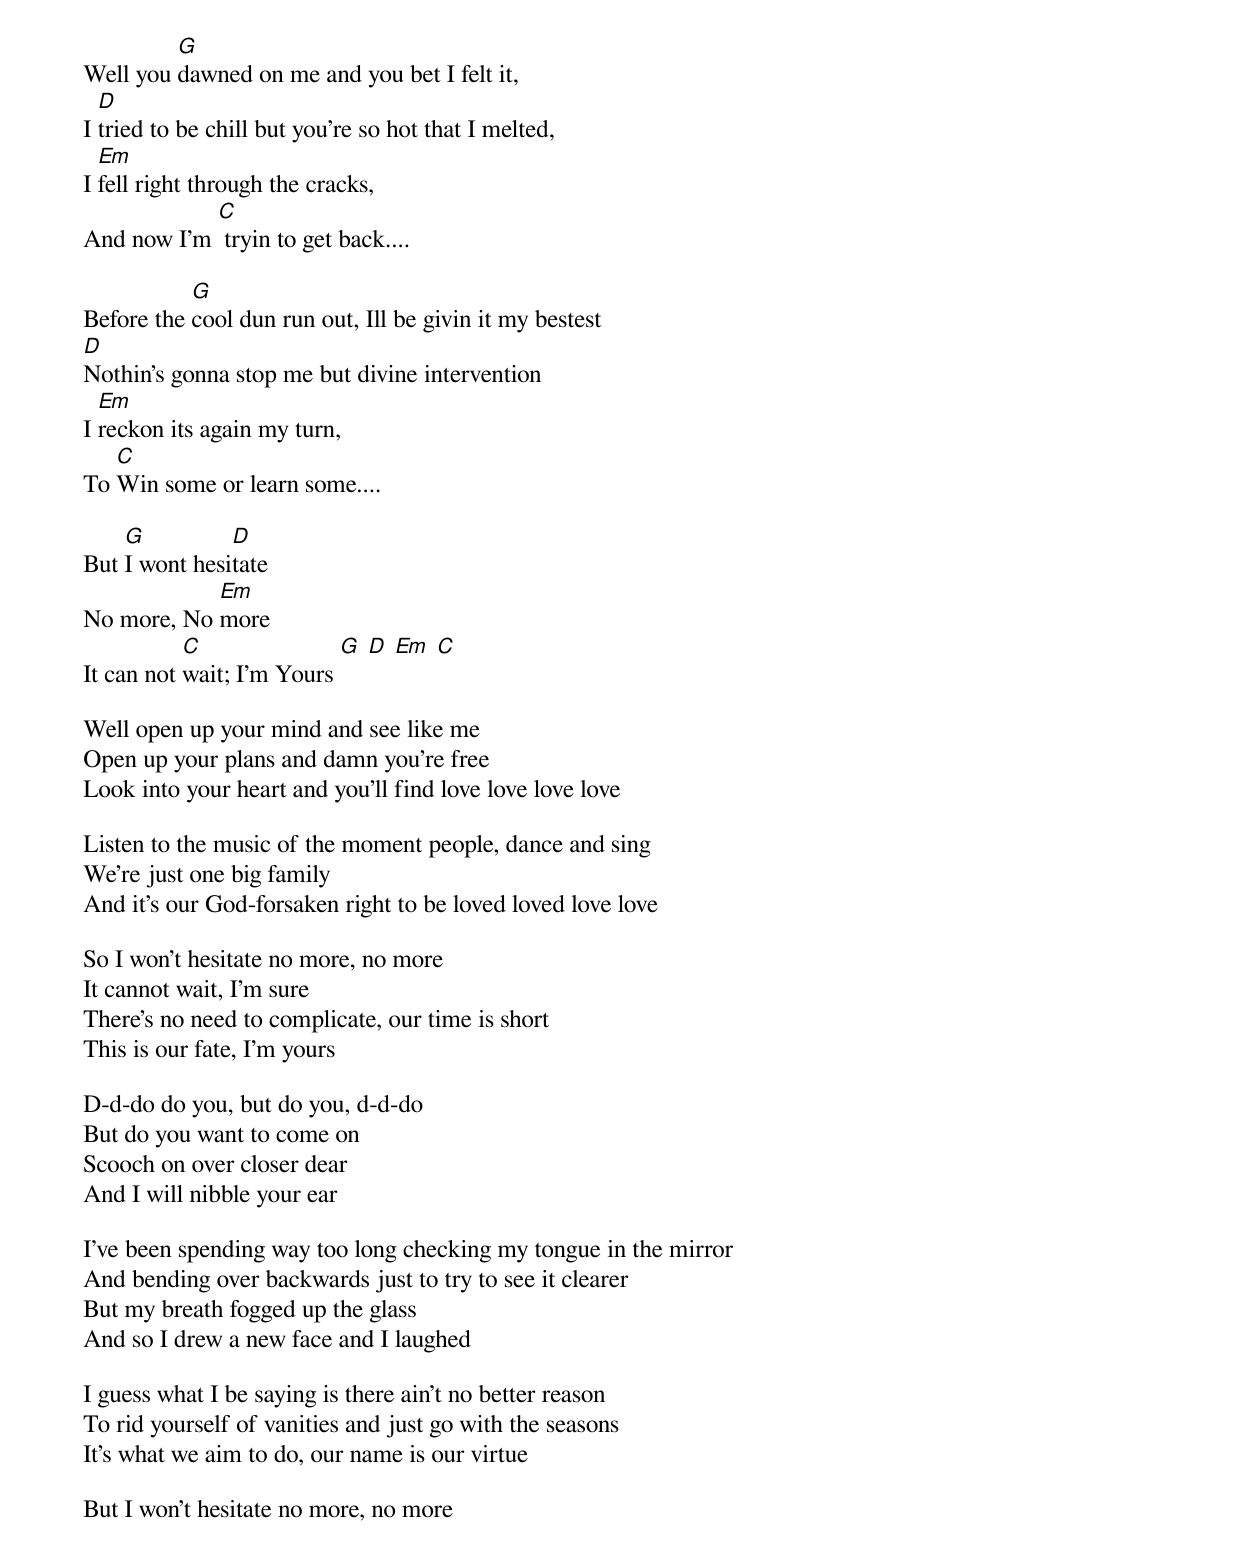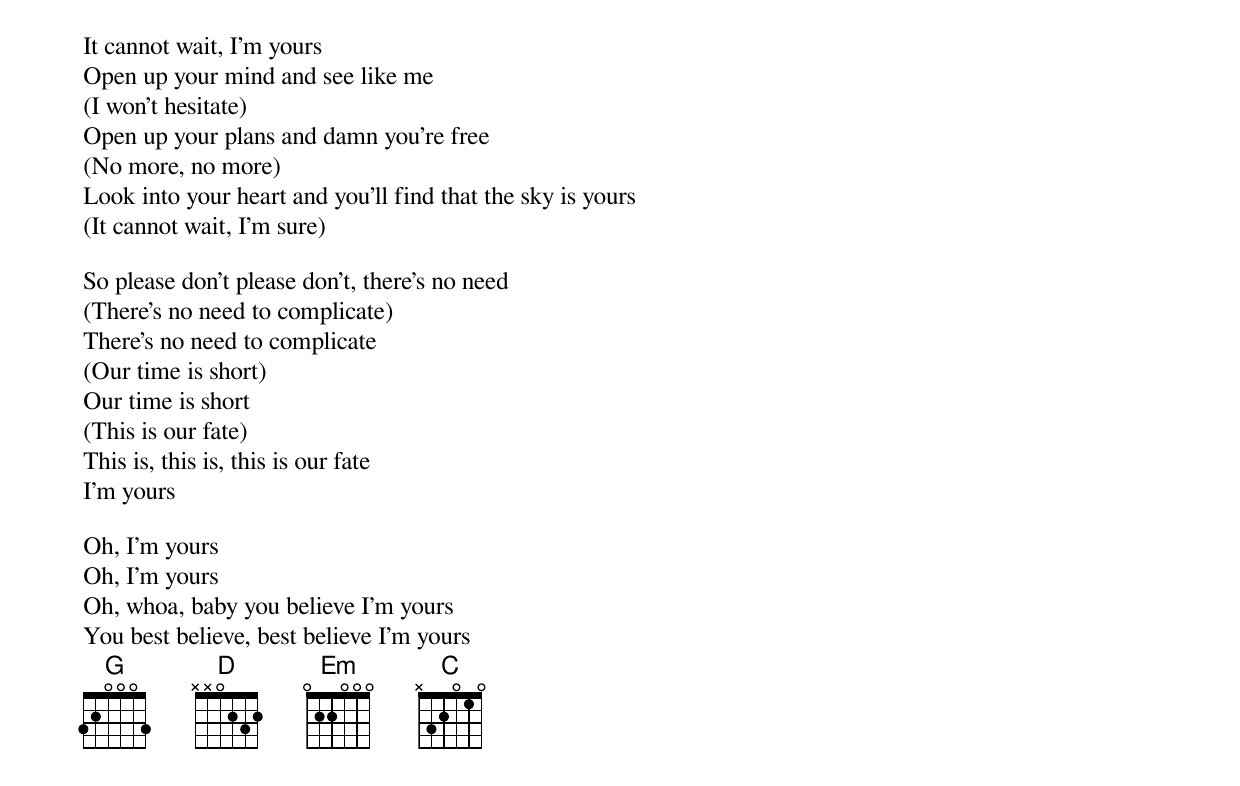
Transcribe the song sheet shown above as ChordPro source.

Well you [G]dawned on me and you bet I felt it,
I [D]tried to be chill but you're so hot that I melted,
I [Em]fell right through the cracks,
And now I'm [C] tryin to get back....

Before the [G]cool dun run out, Ill be givin it my bestest
[D]Nothin's gonna stop me but divine intervention
I [Em]reckon its again my turn,
To [C]Win some or learn some....

But [G]I wont hesi[D]tate
No more, No [Em]more
It can not [C]wait; I'm Yours [G] [D] [Em] [C]

Well open up your mind and see like me
Open up your plans and damn you're free
Look into your heart and you'll find love love love love

Listen to the music of the moment people, dance and sing
We're just one big family
And it's our God-forsaken right to be loved loved love love

So I won't hesitate no more, no more
It cannot wait, I'm sure
There's no need to complicate, our time is short
This is our fate, I'm yours

D-d-do do you, but do you, d-d-do
But do you want to come on
Scooch on over closer dear
And I will nibble your ear

I've been spending way too long checking my tongue in the mirror
And bending over backwards just to try to see it clearer
But my breath fogged up the glass
And so I drew a new face and I laughed

I guess what I be saying is there ain't no better reason
To rid yourself of vanities and just go with the seasons
It's what we aim to do, our name is our virtue

But I won't hesitate no more, no more
It cannot wait, I'm yours
Open up your mind and see like me
(I won't hesitate)
Open up your plans and damn you're free
(No more, no more)
Look into your heart and you'll find that the sky is yours
(It cannot wait, I'm sure)

So please don't please don't, there's no need
(There's no need to complicate)
There's no need to complicate
(Our time is short)
Our time is short
(This is our fate)
This is, this is, this is our fate
I'm yours

Oh, I'm yours
Oh, I'm yours
Oh, whoa, baby you believe I'm yours
You best believe, best believe I'm yours
